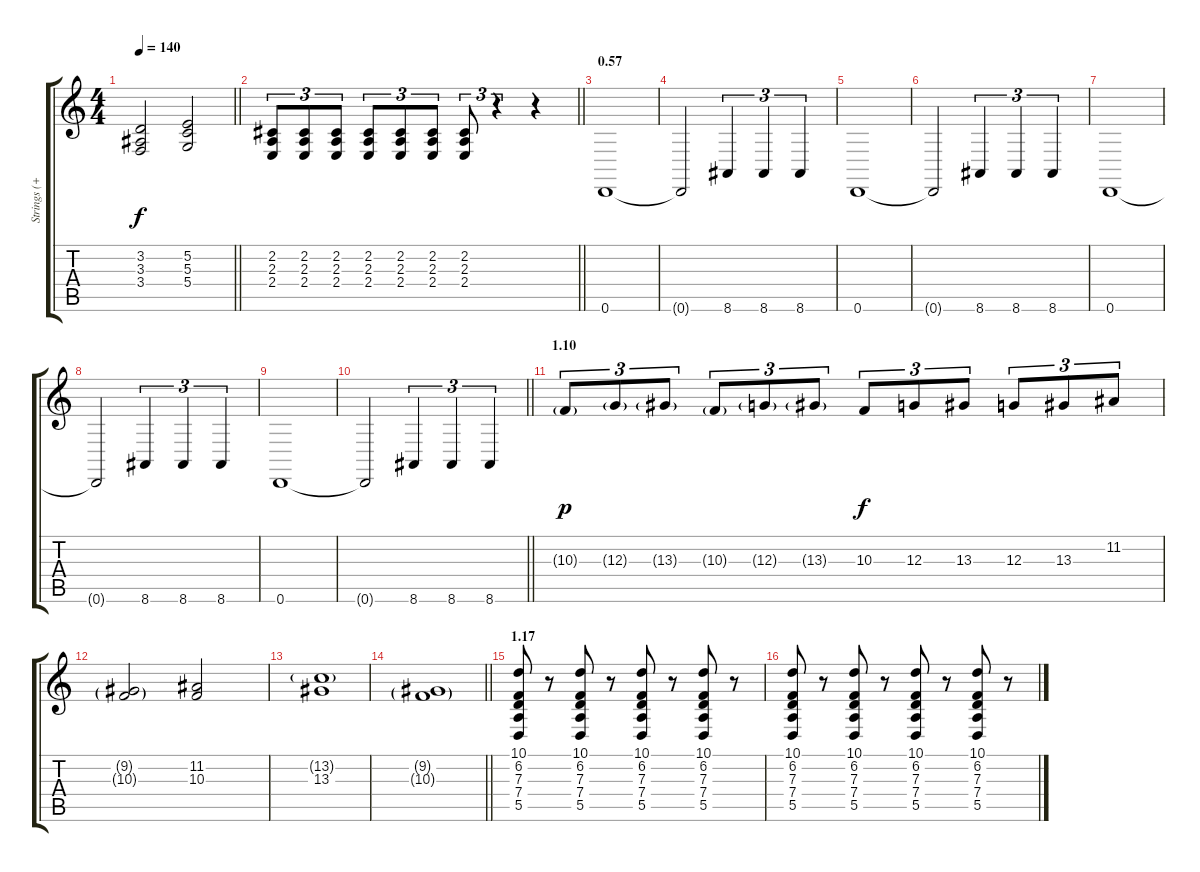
\track ("Strings (+Piccolo)" "Strings (+") {instrument tremolostrings}
\staff {score tabs}
\tuning (E4 B3 G3 D3 A2 D2) {hide}
\ts (4 4)
\tempo 140
\clef g2
\barLineRight lightlight
\ks c
(3.2 3.3 3.4).2{dy f} (5.2 5.3 5.4).2 |
\barLineRight lightlight
(2.2 2.3 2.4).8{tu (3 2)} (2.2 2.3 2.4).8{tu (3 2)} (2.2 2.3 2.4).8{tu (3 2)} (2.2 2.3 2.4).8{tu (3 2)} (2.2 2.3 2.4).8{tu (3 2)} (2.2 2.3 2.4).8{tu (3 2)} (2.2 2.3 2.4).8{tu (3 2)} r.4{tu (3 2)} r.4 |
\section ("" "0.57")
0.6.1 |
0.6{t}.2 8.6.4{tu (3 2)} 8.6.4{tu (3 2)} 8.6.4{tu (3 2)} |
0.6.1 |
0.6{t}.2 8.6.4{tu (3 2)} 8.6.4{tu (3 2)} 8.6.4{tu (3 2)} |
0.6.1 |
0.6{t}.2 8.6.4{tu (3 2)} 8.6.4{tu (3 2)} 8.6.4{tu (3 2)} |
0.6.1 |
\barLineRight lightlight
0.6{t}.2 8.6.4{tu (3 2)} 8.6.4{tu (3 2)} 8.6.4{tu (3 2)} |
\section ("" "1.10")
10.3{g}.8{tu (3 2) dy p} 12.3{g}.8{tu (3 2)} 13.3{g}.8{tu (3 2)} 10.3{g}.8{tu (3 2)} 12.3{g}.8{tu (3 2)} 13.3{g}.8{tu (3 2)} 10.3.8{tu (3 2) dy f} 12.3.8{tu (3 2)} 13.3.8{tu (3 2)} 12.3.8{tu (3 2)} 13.3.8{tu (3 2)} 11.2.8{tu (3 2)} |
(9.2{g} 10.3{g}).2 (11.2 10.3).2 |
(13.2{g} 13.3).1 |
\barLineRight lightlight
(9.2{g} 10.3{g}).1 |
\section ("" "1.17")
(10.1 6.2 7.3 7.4 5.5).8 r.8 (10.1 6.2 7.3 7.4 5.5).8 r.8 (10.1 6.2 7.3 7.4 5.5).8 r.8 (10.1 6.2 7.3 7.4 5.5).8 r.8 |
(10.1 6.2 7.3 7.4 5.5).8 r.8 (10.1 6.2 7.3 7.4 5.5).8 r.8 (10.1 6.2 7.3 7.4 5.5).8 r.8 (10.1 6.2 7.3 7.4 5.5).8 r.8
